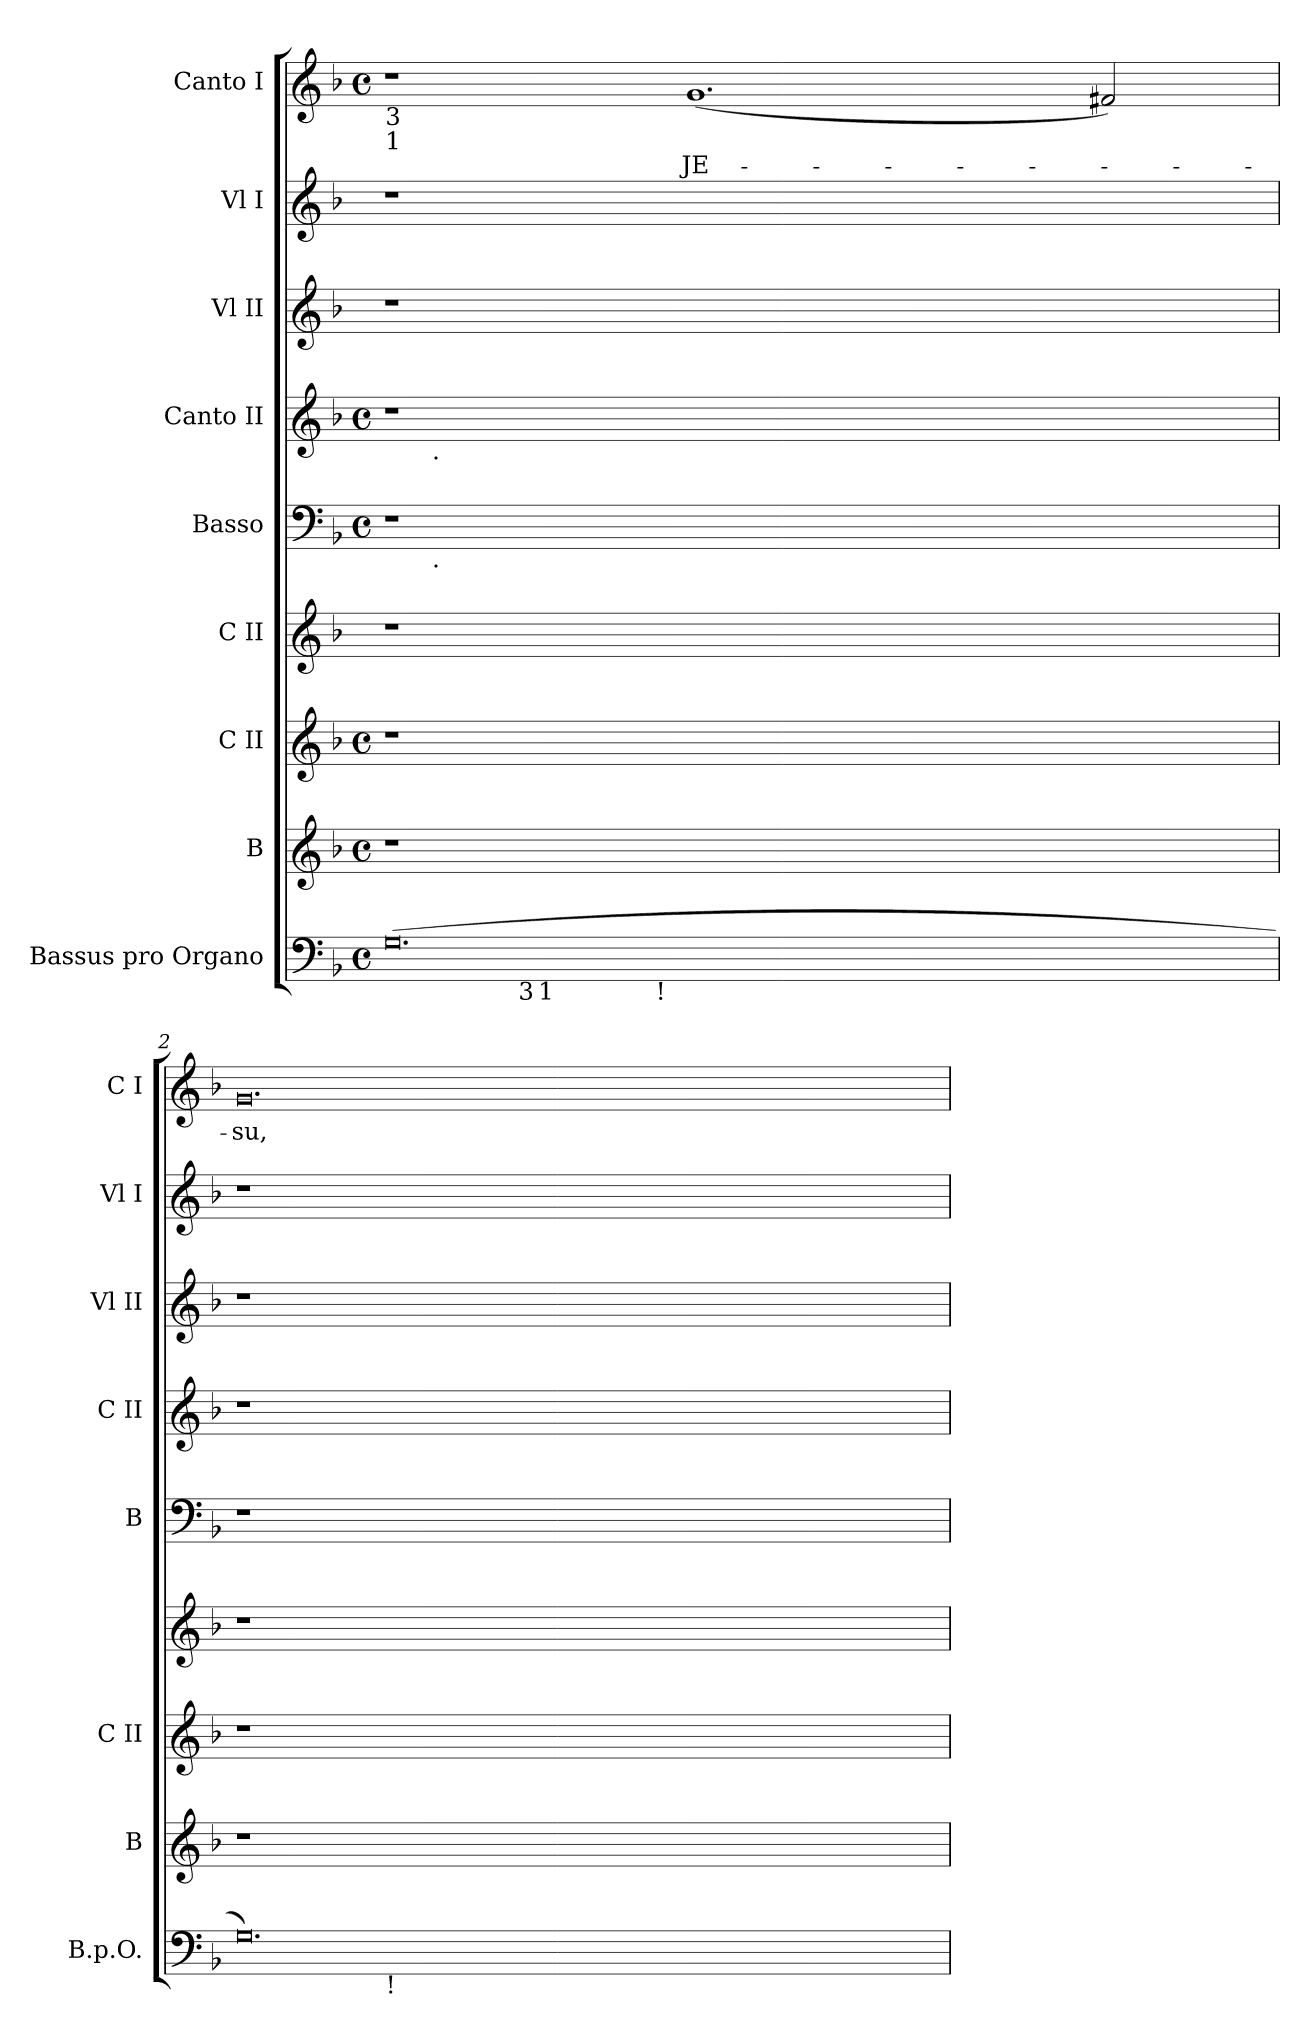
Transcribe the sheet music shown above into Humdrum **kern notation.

**kern	**kern	**kern	**kern	**kern	**kern	**kern	**kern	**kern	**text
*part9	*part8	*part7	*part6	*part5	*part4	*part3	*part2	*part1	*part1
*staff9	*staff8	*staff7	*staff6	*staff5	*staff4	*staff3	*staff2	*staff1	*staff1
*I"Bassus pro Organo	*I"B	*I"C II	*I"C II	*I"Basso	*I"Canto II	*I"Vl II	*I"Vl I	*I"Canto I	*
*I'B.p.O.	*I'B	*I'C II	*	*I'B	*I'C II	*I'Vl II	*I'Vl I	*I'C I	*
*clefF4	*clefG2	*clefG2	*clefG2	*clefF4	*clefG2	*clefG2	*clefG2	*clefG2	*
*	*	*	*	*ITrd7c12	*	*	*	*	*
*k[b-]	*k[b-]	*k[b-]	*k[b-]	*k[b-]	*k[b-]	*k[b-]	*k[b-]	*k[b-]	*
*F:	*F:	*F:	*F:	*F:	*F:	*F:	*F:	*F:	*
*M4/4	*M4/4	*M4/4	*	*M4/4	*M4/4	*	*	*M4/4	*
*met(c)	*met(c)	*met(c)	*	*met(c)	*met(c)	*	*	*met(c)	*
=1	=1	=1	=1	=1	=1	=1	=1	=1	=1
!	!	!	!	!	!	!	!	!LO:TX:b:t=3	!
!	!	!	!	!	!	!	!	!LO:TX:b:t=1	!
*^	*	*	*	*^	*^	*	*	*	*
*	*^	*	*	*	*	*	*	*	*	*	*	*
*	*	*^	*	*	*	*	*	*	*	*	*	*	*
(>0.G	4ryy	4.ryy	2...ryy	1r	1r	1r	1r	8ryy	1r	8ryy	1r	1r	1r	.
!	!	!	!	!	!	!	!	!	!	!LO:TX:b:t=.	!	!	!	!
!	!	!	!	!	!	!	!	!LO:TX:b:t=.	!	!	!	!	!	!
.	.	.	.	.	.	.	.	1ryy	.	1ryy	.	.	.	.
.	16.ryy	.	.	.	.	.	.	.	.	.	.	.	.	.
!	!LO:TX:b:t=3	!	!	!	!	!	!	!	!	!	!	!	!	!
.	1ryy	.	.	.	.	.	.	.	.	.	.	.	.	.
!	!	!LO:TX:b:t=1	!	!	!	!	!	!	!	!	!	!	!	!
.	.	1ryy	.	.	.	.	.	.	.	.	.	.	.	.
!	!	!	!LO:TX:b:t=!	!	!	!	!	!	!	!	!	!	!	!
.	.	.	1ryy	.	.	.	.	.	.	.	.	.	.	.
!	!	!	!	!	!	!	!	!	!	!	!	!	!	!LO:LY:b
.	.	.	.	0ryy	0ryy	0ryy	0ryy	.	0ryy	.	0ryy	0ryy	(<1.g	JE-
.	.	.	.	.	.	.	.	1...ryy	.	1...ryy	.	.	.	.
.	1ryy	.	.	.	.	.	.	.	.	.	.	.	.	.
.	.	1ryy	.	.	.	.	.	.	.	.	.	.	.	.
.	.	.	1ryy	.	.	.	.	.	.	.	.	.	.	.
.	2ryy	.	.	.	.	.	.	.	.	.	.	.	.	.
.	.	2ryy	.	.	.	.	.	.	.	.	.	.	.	.
.	.	.	.	.	.	.	.	.	.	.	.	.	2f#X/)	.
.	8ryy	.	.	.	.	.	.	.	.	.	.	.	.	.
.	.	8ryy	.	.	.	.	.	.	.	.	.	.	.	.
.	.	.	16ryy	.	.	.	.	.	.	.	.	.	.	.
.	32ryy	.	.	.	.	.	.	.	.	.	.	.	.	.
=2	=2	=2	=2	=2	=2	=2	=2	=2	=2	=2	=2	=2	=2	=2
!	!	!	!	!	!	!	!	!	!	!	!	!	!	!LO:LY:b
*	*	*	*	*	*	*	*v	*v	*	*	*	*	*	*
*	*v	*v	*v	*	*	*	*	*v	*v	*	*	*	*
0.G)	2ryy	1r	1r	1r	1r	1r	1r	1r	0.g	-su,
.	32ryy	.	.	.	.	.	.	.	.	.
!	!LO:TX:b:t=!	!	!	!	!	!	!	!	!	!
.	1ryy	.	.	.	.	.	.	.	.	.
.	.	0ryy	0ryy	0ryy	0ryy	0ryy	0ryy	0ryy	.	.
.	1ryy	.	.	.	.	.	.	.	.	.
.	4...ryy	.	.	.	.	.	.	.	.	.
*v	*v	*	*	*	*	*	*	*	*	*
=	=	=	=	=	=	=	=	=	=
*-	*-	*-	*-	*-	*-	*-	*-	*-	*-
